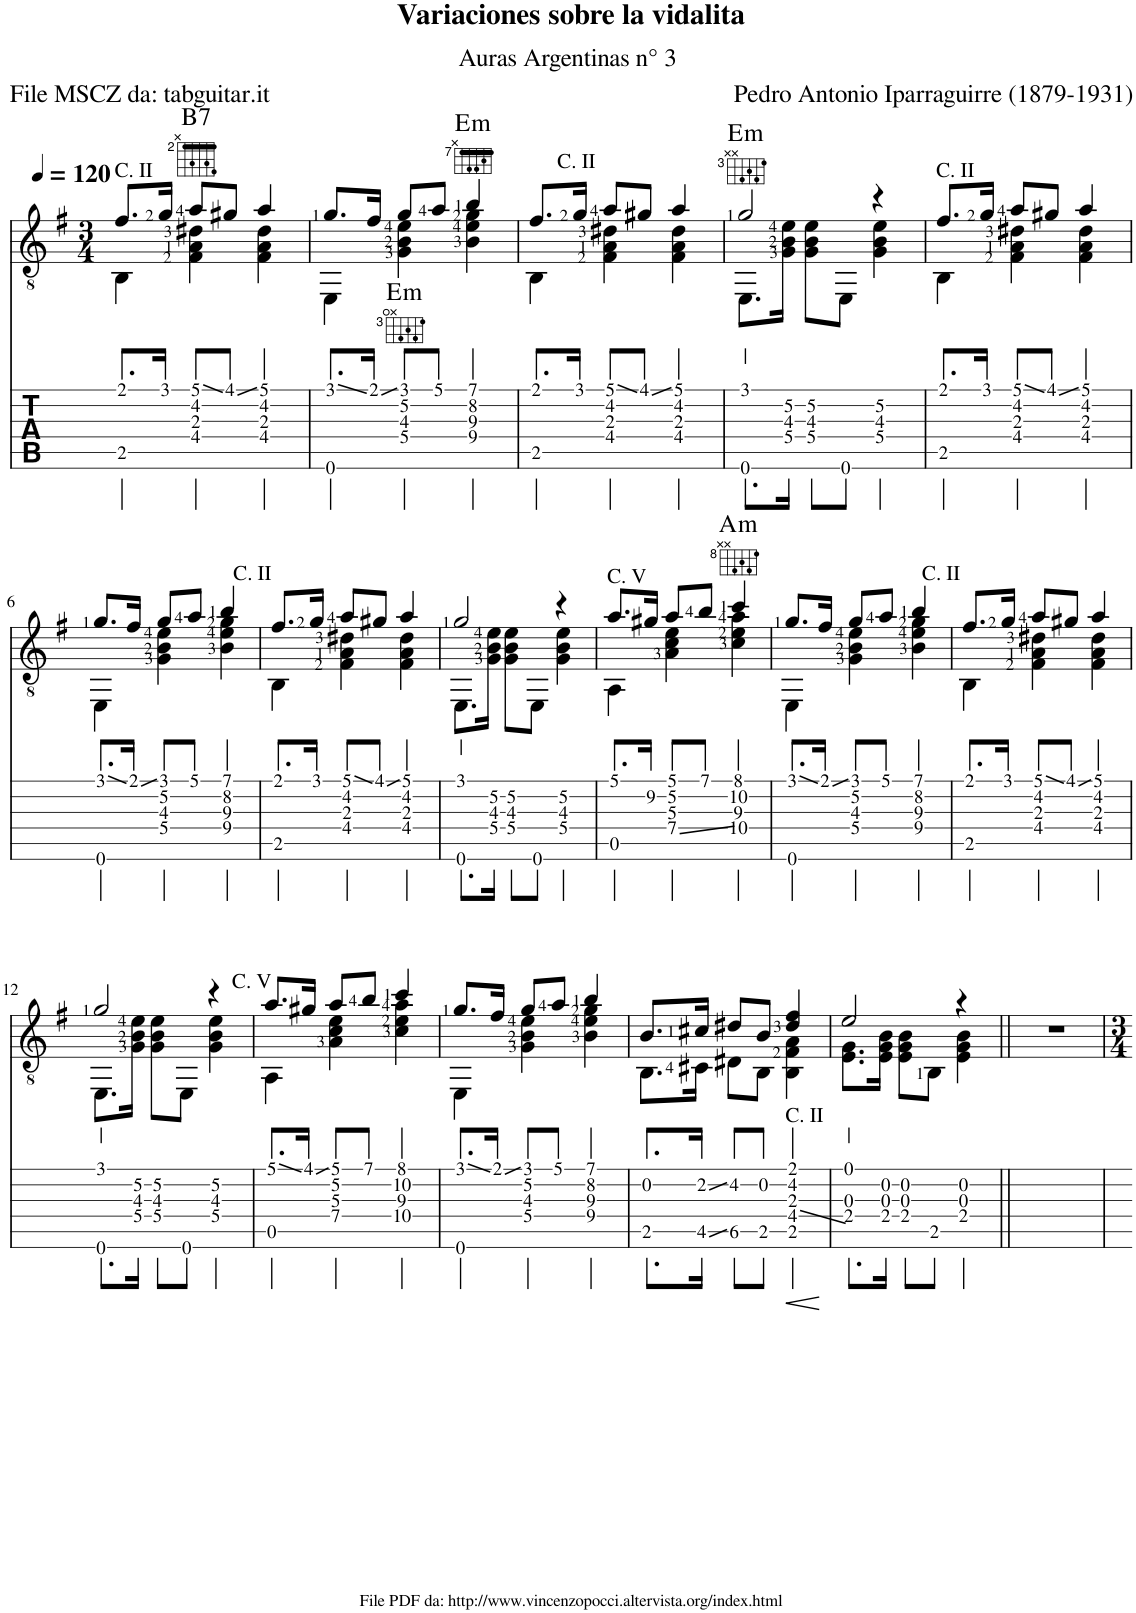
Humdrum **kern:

**kern	**dynam	**harte	**kern	**harte
*part2	*part2	*part2	*part1	*part1
*staff2	*staff2	*	*staff1	*
*I"Chitarra classica (Intavolatura)	*	*	*I"Guitar	*
*stria6	*	*	*	*
*	*	*	*clefGv2	*
*k[f#]	*	*	*k[f#]	*
*M3/4	*	*	*M3/4	*
*MM120	*	*	*MM120	*
=1	=1	=1	=1	=1
*^	*	*	*^	*
!	!	!	!	!LO:TX:a:t=C. II	!	!
8.f#/L	4BB\	.	.	8.f#/L	4BB\	.
16g/Jk	.	.	.	16g/Jk	.	.
!	!	!	!	!	!	!LO:H:kt=7
8a/L	4F#\ 4A\ 4d#X\	.	.	8a/L	4F#\ 4A\ 4d#X\	B:7
8g#X/J	.	.	.	8g#X/J	.	.
4a/	4F#\ 4A\ 4d#\	.	.	4a/	4F#\ 4A\ 4d#\	.
=2	=2	=2	=2	=2	=2	=2
8.g/L	4EE\	.	.	8.g/L	4EE\	.
16f#/Jk	.	.	.	16f#/Jk	.	.
!	!	!	!LO:H:kt=m	!	!	!
8g/L	4G\ 4B\ 4e\	.	E:min	8g/L	4G\ 4B\ 4e\	.
8a/J	.	.	.	8a/J	.	.
!	!	!	!	!	!	!LO:H:kt=m
4b/	4B\ 4e\ 4g\	.	.	4b/	4B\ 4e\ 4g\	E:min
=3	=3	=3	=3	=3	=3	=3
!	!	!	!	!LO:TX:a:t=C. II	!	!
8.f#/L	4BB\	.	.	8.f#/L	4BB\	.
16g/Jk	.	.	.	16g/Jk	.	.
8a/L	4F#\ 4A\ 4d#X\	.	.	8a/L	4F#\ 4A\ 4d#X\	.
8g#X/J	.	.	.	8g#X/J	.	.
4a/	4F#\ 4A\ 4d#\	.	.	4a/	4F#\ 4A\ 4d#\	.
=4	=4	=4	=4	=4	=4	=4
!	!	!	!	!	!	!LO:H:kt=m
2g/	8.EE\L	.	.	2g/	8.EE\L	E:min
.	16G\ 16B\ 16e\Jk	.	.	.	16G\ 16B\ 16e\Jk	.
.	8G\ 8B\ 8e\L	.	.	.	8G\ 8B\ 8e\L	.
.	8EE\J	.	.	.	8EE\J	.
4r	4G\ 4B\ 4e\	.	.	4r	4G\ 4B\ 4e\	.
=5	=5	=5	=5	=5	=5	=5
!	!	!	!	!LO:TX:a:t=C. II	!	!
8.f#/L	4BB\	.	.	8.f#/L	4BB\	.
16g/Jk	.	.	.	16g/Jk	.	.
8a/L	4F#\ 4A\ 4d#X\	.	.	8a/L	4F#\ 4A\ 4d#X\	.
8g#X/J	.	.	.	8g#X/J	.	.
4a/	4F#\ 4A\ 4d#\	.	.	4a/	4F#\ 4A\ 4d#\	.
!!LO:LB:g=z	!!
=6	=6	=6	=6	=6	=6	=6
8.g/L	4EE\	.	.	8.g/L	4EE\	.
16f#/Jk	.	.	.	16f#/Jk	.	.
8g/L	4G\ 4B\ 4e\	.	.	8g/L	4G\ 4B\ 4e\	.
8a/J	.	.	.	8a/J	.	.
4b/	4B\ 4e\ 4g\	.	.	4b/	4B\ 4e\ 4g\	.
=7	=7	=7	=7	=7	=7	=7
!	!	!	!	!LO:TX:a:t=C. II	!	!
8.f#/L	4BB\	.	.	8.f#/L	4BB\	.
16g/Jk	.	.	.	16g/Jk	.	.
8a/L	4F#\ 4A\ 4d#X\	.	.	8a/L	4F#\ 4A\ 4d#X\	.
8g#X/J	.	.	.	8g#X/J	.	.
4a/	4F#\ 4A\ 4d#\	.	.	4a/	4F#\ 4A\ 4d#\	.
=8	=8	=8	=8	=8	=8	=8
2g/	8.EE\L	.	.	2g/	8.EE\L	.
.	16G\ 16B\ 16e\Jk	.	.	.	16G\ 16B\ 16e\Jk	.
.	8G\ 8B\ 8e\L	.	.	.	8G\ 8B\ 8e\L	.
.	8EE\J	.	.	.	8EE\J	.
4r	4G\ 4B\ 4e\	.	.	4r	4G\ 4B\ 4e\	.
=9	=9	=9	=9	=9	=9	=9
!	!	!	!	!LO:TX:a:t=C. V	!	!
8.a/L	4AA\	.	.	8.a/L	4AA\	.
16g#X/Jk	.	.	.	16g#X/Jk	.	.
8a/L	4A\ 4c\ 4e\	.	.	8a/L	4A\ 4c\ 4e\	.
8b/J	.	.	.	8b/J	.	.
!	!	!	!	!	!	!LO:H:kt=m
4cc/	4c\ 4e\ 4a\	.	.	4cc/	4c\ 4e\ 4a\	A:min
=10	=10	=10	=10	=10	=10	=10
8.g/L	4EE\	.	.	8.g/L	4EE\	.
16f#/Jk	.	.	.	16f#/Jk	.	.
8g/L	4G\ 4B\ 4e\	.	.	8g/L	4G\ 4B\ 4e\	.
8a/J	.	.	.	8a/J	.	.
4b/	4B\ 4e\ 4g\	.	.	4b/	4B\ 4e\ 4g\	.
=11	=11	=11	=11	=11	=11	=11
!	!	!	!	!LO:TX:a:t=C. II	!	!
8.f#/L	4BB\	.	.	8.f#/L	4BB\	.
16g/Jk	.	.	.	16g/Jk	.	.
8a/L	4F#\ 4A\ 4d#X\	.	.	8a/L	4F#\ 4A\ 4d#X\	.
8g#X/J	.	.	.	8g#X/J	.	.
4a/	4F#\ 4A\ 4d#\	.	.	4a/	4F#\ 4A\ 4d#\	.
!!LO:LB:g=z	!!
=12	=12	=12	=12	=12	=12	=12
2g/	8.EE\L	.	.	2g/	8.EE\L	.
.	16G\ 16B\ 16e\Jk	.	.	.	16G\ 16B\ 16e\Jk	.
.	8G\ 8B\ 8e\L	.	.	.	8G\ 8B\ 8e\L	.
.	8EE\J	.	.	.	8EE\J	.
4r	4G\ 4B\ 4e\	.	.	4r	4G\ 4B\ 4e\	.
=13	=13	=13	=13	=13	=13	=13
!	!	!	!	!LO:TX:a:t=C. V	!	!
8.a/L	4AA\	.	.	8.a/L	4AA\	.
16g#X/Jk	.	.	.	16g#X/Jk	.	.
8a/L	4A\ 4c\ 4e\	.	.	8a/L	4A\ 4c\ 4e\	.
8b/J	.	.	.	8b/J	.	.
4cc/	4c\ 4e\ 4a\	.	.	4cc/	4c\ 4e\ 4a\	.
=14	=14	=14	=14	=14	=14	=14
8.g/L	4EE\	.	.	8.g/L	4EE\	.
16f#/Jk	.	.	.	16f#/Jk	.	.
8g/L	4G\ 4B\ 4e\	.	.	8g/L	4G\ 4B\ 4e\	.
8a/J	.	.	.	8a/J	.	.
4b/	4B\ 4e\ 4g\	.	.	4b/	4B\ 4e\ 4g\	.
=15	=15	=15	=15	=15	=15	=15
8.B/L	8.BB\L	.	.	8.B/L	8.BB\L	.
16c#X/Jk	16C#X\Jk	.	.	16c#X/Jk	16C#X\Jk	.
8d#X/L	8D#X\L	.	.	8d#X/L	8D#X\L	.
8B/J	8BB\J	.	.	8B/J	8BB\J	.
!LO:TX:a:t=C. II	!	!	!	!	!	!
!	!	!LO:HP:b	!	!	!	!
4d#/ 4f#/	4BB\ 4F#\ 4A\	<	.	4d#/ 4f#/	4BB\ 4F#\ 4A\	.
*v	*v	*	*	*	*	*
*	*	*	*v	*v	*
.	[	.	.	.
=16	=16	=16	=16	=16
*^	*	*	*^	*
2e/	8.E\ 8.G\L	.	.	2e/	8.E\ 8.G\L	.
.	16E\ 16G\ 16B\Jk	.	.	.	16E\ 16G\ 16B\Jk	.
.	8E\ 8G\ 8B\L	.	.	.	8E\ 8G\ 8B\L	.
.	8BB\J	.	.	.	8BB\J	.
4r	4E\ 4G\ 4B\	.	.	4r	4E\ 4G\ 4B\	.
*v	*v	*	*	*	*	*
*	*	*	*v	*v	*
=17||	=17||	=17||	=17||	=17||
2.r	.	.	2.r	.
=	=	=	=	=
*-	*-	*-	*-	*-
